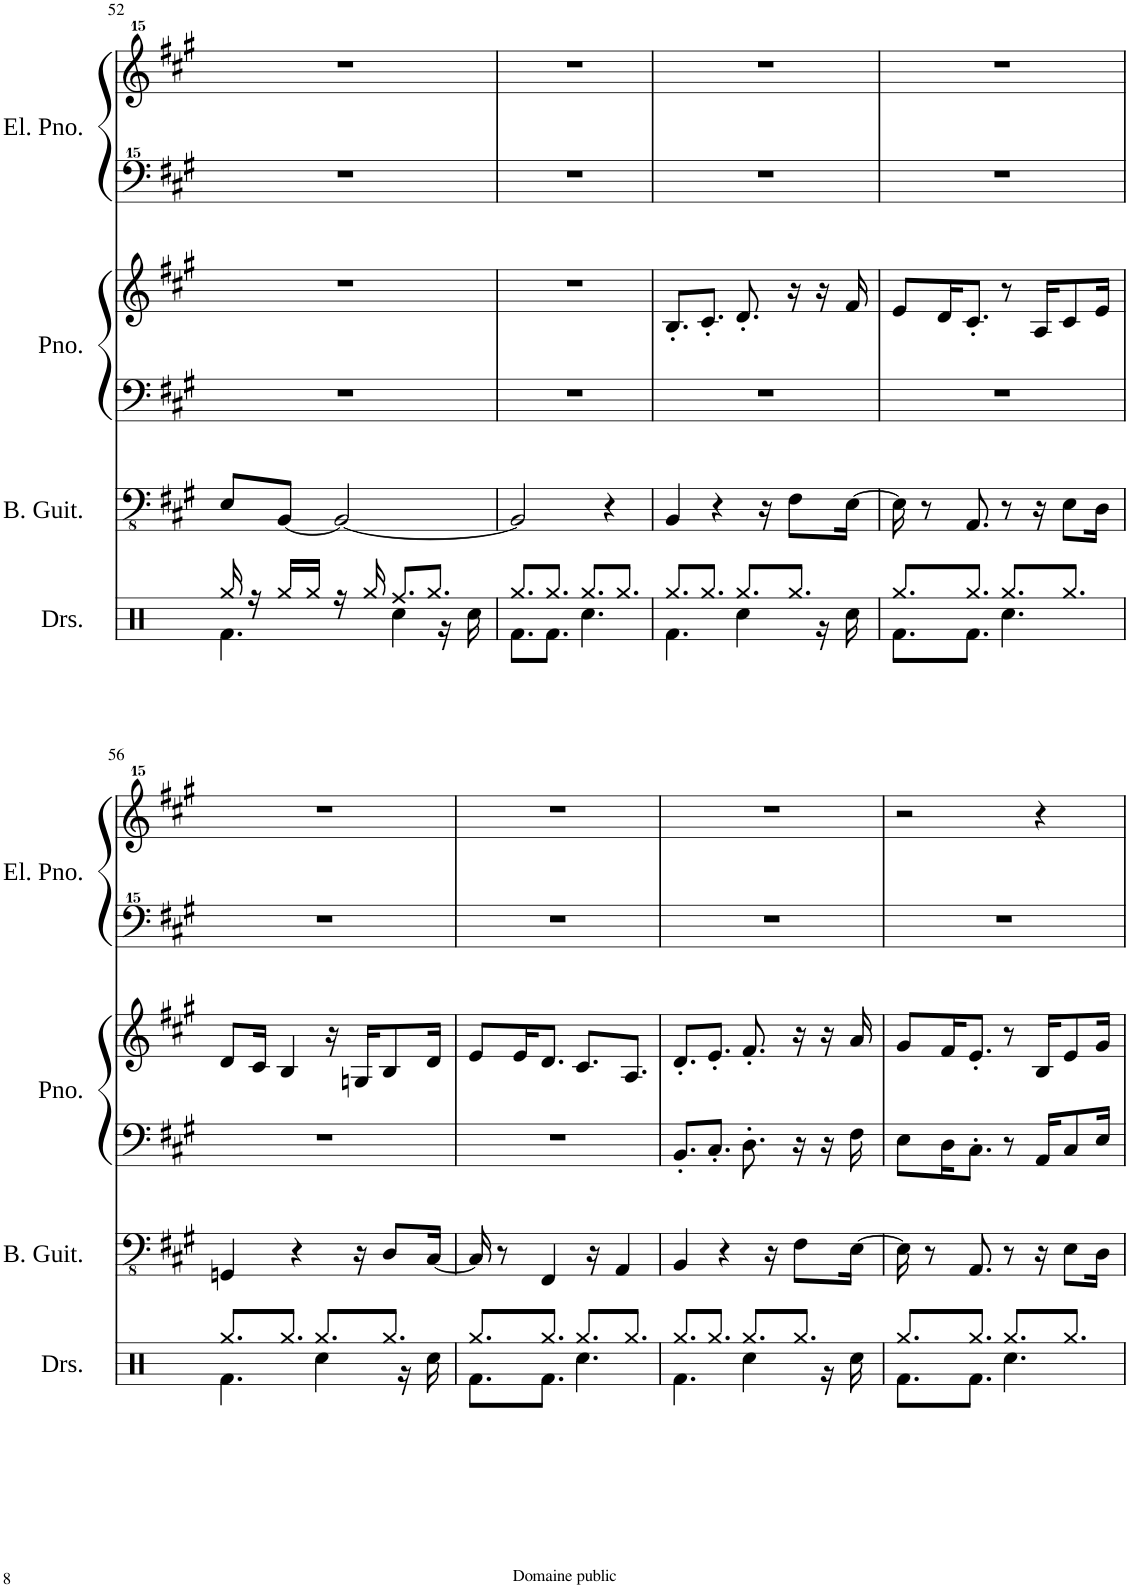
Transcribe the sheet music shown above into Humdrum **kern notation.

**kern	**kern	**kern	**kern	**kern	**kern
*part4	*part3	*part2	*part2	*part1	*part1
*staff6	*staff5	*staff4	*staff3	*staff2	*staff1
*I"Drumset	*I"Bass Guitar	*I"Piano	*	*I"Electric Piano	*
*I'Drs.	*I'B. Guit.	*I'Pno.	*	*I'El. Pno.	*
!!LO:PB:g=z
*clefX	*clefFv4	*clefF4	*clefG2	*clefF^^4	*clefG^^2
*	*	*	*	*Trd7c12	*Trd7c12
*k[]	*k[f#c#g#]	*k[f#c#g#]	*k[f#c#g#]	*k[f#c#g#]	*k[f#c#g#]
*M6/8	*M6/8	*M6/8	*M6/8	*M6/8	*M6/8
=52	=52	=52	=52	=52	=52
*^	*	*	*	*	*
16Rgg/	4.Rf\	8EE/L	2.r	2.r	2.r	2.r
16r	.	.	.	.	.	.
16Rgg/LL	.	[8BBB/J	.	.	.	.
16Rgg/JJ	.	.	.	.	.	.
16r	.	2BBB/_	.	.	.	.
16Rgg/	.	.	.	.	.	.
8.Rff/L	4Rcc\	.	.	.	.	.
8.Rgg/J	.	.	.	.	.	.
.	16r	.	.	.	.	.
.	16Rcc\	.	.	.	.	.
=53	=53	=53	=53	=53	=53	=53
8.Rgg/L	8.Rf\L	2BBB/]	2.r	2.r	2.r	2.r
8.Rgg/J	8.Rf\J	.	.	.	.	.
8.Rgg/L	4.Rcc\	.	.	.	.	.
.	.	4r	.	.	.	.
8.Rgg/J	.	.	.	.	.	.
=54	=54	=54	=54	=54	=54	=54
8.Rgg/L	4.Rf\	4BBB/	2.r	8.B'/L	2.r	2.r
8.Rgg/J	.	.	.	8.c#'/J	.	.
.	.	4r	.	.	.	.
8.Rgg/L	4Rcc\	.	.	8.d'/	.	.
.	.	16r	.	.	.	.
8.Rgg/J	.	8FF#\L	.	16r	.	.
.	16r	.	.	16r	.	.
.	16Rcc\	[16EE\Jk	.	16f#/	.	.
=55	=55	=55	=55	=55	=55	=55
8.Rgg/L	8.Rf\L	16EE\]	2.r	8e/L	2.r	2.r
.	.	8r	.	.	.	.
.	.	.	.	16d/K	.	.
8.Rgg/J	8.Rf\J	8.AAA/	.	8.c#'/J	.	.
8.Rgg/L	4.Rcc\	8r	.	8r	.	.
.	.	16r	.	16A/KL	.	.
8.Rgg/J	.	8EE\L	.	8c#/	.	.
.	.	16DD\Jk	.	16e/Jk	.	.
!!LO:LB:g=z
=56	=56	=56	=56	=56	=56	=56
8.Rgg/L	4.Rf\	4GGGn/	2.r	8d/L	2.r	2.r
.	.	.	.	16c#/Jk	.	.
8.Rgg/J	.	.	.	4B/	.	.
.	.	4r	.	.	.	.
8.Rgg/L	4Rcc\	.	.	.	.	.
.	.	.	.	16r	.	.
.	.	16r	.	16Gn/KL	.	.
8.Rgg/J	.	8DD/L	.	8B/	.	.
.	16r	.	.	.	.	.
.	16Rcc\	[16CC#/Jk	.	16d/Jk	.	.
=57	=57	=57	=57	=57	=57	=57
8.Rgg/L	8.Rf\L	16CC#/]	2.r	8e/L	2.r	2.r
.	.	8r	.	.	.	.
.	.	.	.	16e/K	.	.
8.Rgg/J	8.Rf\J	4FFF#/	.	8.d/J	.	.
8.Rgg/L	4.Rcc\	.	.	8.c#/L	.	.
.	.	16r	.	.	.	.
.	.	4AAA/	.	.	.	.
8.Rgg/J	.	.	.	8.A/J	.	.
=58	=58	=58	=58	=58	=58	=58
8.Rgg/L	4.Rf\	4BBB/	8.BB'/L	8.d'/L	2.r	2.r
8.Rgg/J	.	.	8.C#'/J	8.e'/J	.	.
.	.	4r	.	.	.	.
8.Rgg/L	4Rcc\	.	8.D'\	8.f#'/	.	.
.	.	16r	.	.	.	.
8.Rgg/J	.	8FF#\L	16r	16r	.	.
.	16r	.	16r	16r	.	.
.	16Rcc\	[16EE\Jk	16F#\	16a/	.	.
=59	=59	=59	=59	=59	=59	=59
8.Rgg/L	8.Rf\L	16EE\]	8E\L	8g#/L	2.r	2r
.	.	8r	.	.	.	.
.	.	.	16D\K	16f#/K	.	.
8.Rgg/J	8.Rf\J	8.AAA/	8.C#'\J	8.e'/J	.	.
8.Rgg/L	4.Rcc\	8r	8r	8r	.	.
.	.	16r	16AA/KL	16B/KL	.	4r
8.Rgg/J	.	8EE\L	8C#/	8e/	.	.
.	.	16DD\Jk	16E/Jk	16g#/Jk	.	.
*v	*v	*	*	*	*	*
=	=	=	=	=	=
*-	*-	*-	*-	*-	*-
